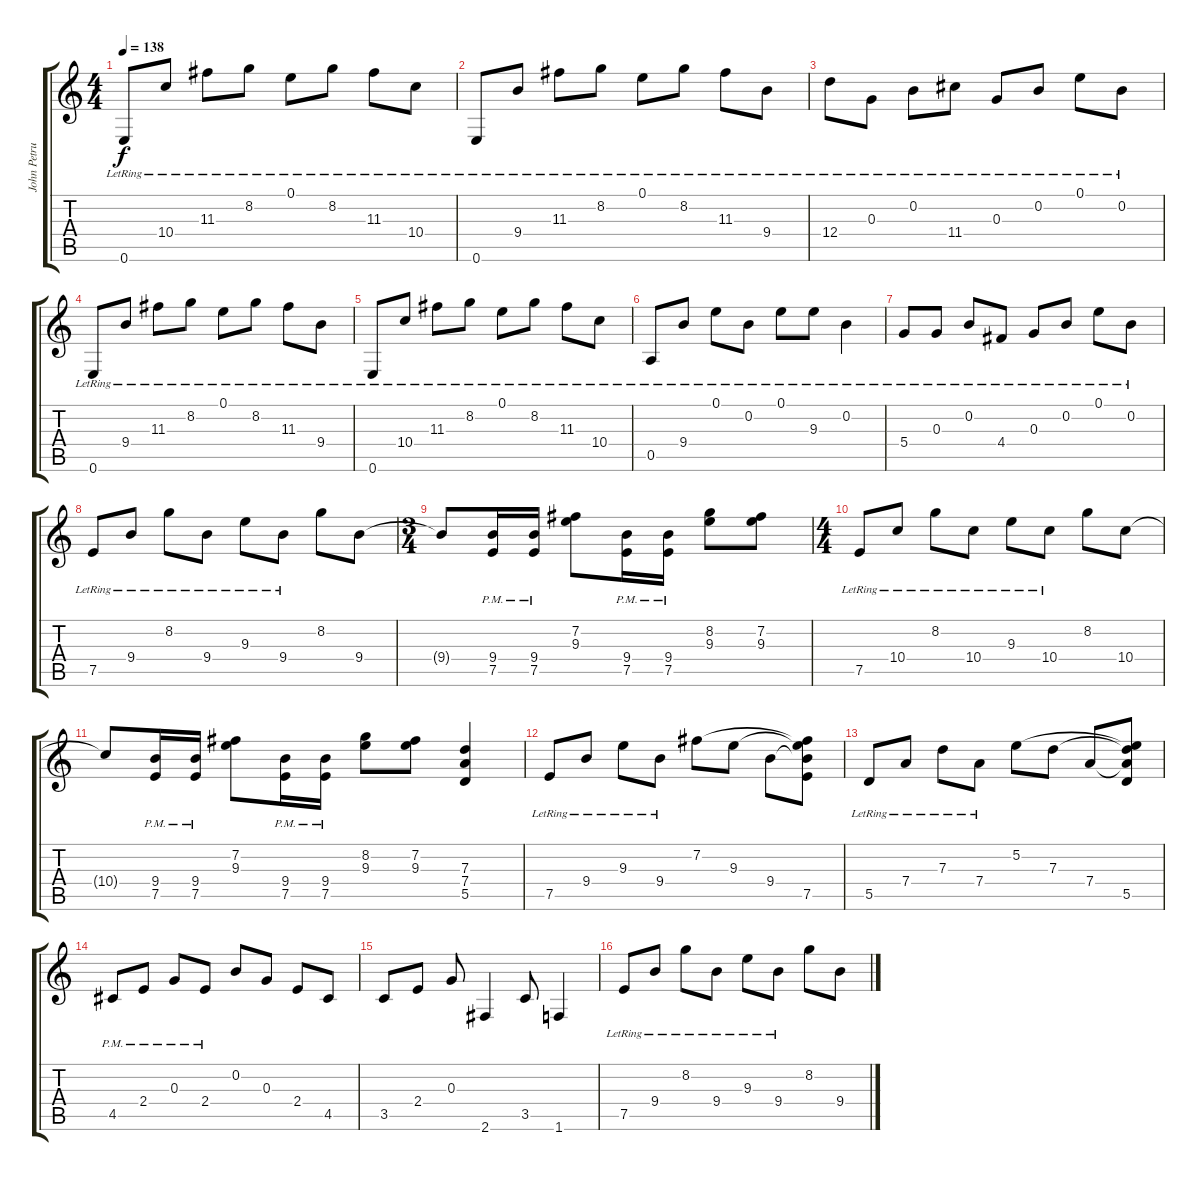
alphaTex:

\track ("John Petrucci" "John Petru") {instrument acousticguitarsteel}
\staff {score tabs}
\tuning (E4 B3 G3 D3 A2 E2) {hide}
\ts (4 4)
\tempo 138
\clef g2
\ks c
0.6{lr}.8{dy f} 10.4{lr}.8 11.3{lr}.8 8.2{lr}.8 0.1{lr}.8 8.2{lr}.8 11.3{lr}.8 10.4{lr}.8 |
0.6{lr}.8 9.4{lr}.8 11.3{lr}.8 8.2{lr}.8 0.1{lr}.8 8.2{lr}.8 11.3{lr}.8 9.4{lr}.8 |
12.4{lr}.8 0.3{lr}.8 0.2{lr}.8 11.4{lr}.8 0.3{lr}.8 0.2{lr}.8 0.1{lr}.8 0.2{lr}.8 |
0.6{lr}.8 9.4{lr}.8 11.3{lr}.8 8.2{lr}.8 0.1{lr}.8 8.2{lr}.8 11.3{lr}.8 9.4{lr}.8 |
0.6{lr}.8 10.4{lr}.8 11.3{lr}.8 8.2{lr}.8 0.1{lr}.8 8.2{lr}.8 11.3{lr}.8 10.4{lr}.8 |
0.5{lr}.8 9.4{lr}.8 0.1{lr}.8 0.2{lr}.8 0.1{lr}.8 9.3{lr}.8 0.2{lr}.4 |
5.4{lr}.8 0.3{lr}.8 0.2{lr}.8 4.4{lr}.8 0.3{lr}.8 0.2{lr}.8 0.1{lr}.8 0.2{lr}.8 |
7.5{lr}.8{instrument distortionguitar} 9.4{lr}.8 8.2{lr}.8 9.4{lr}.8 9.3{lr}.8 9.4{lr}.8 8.2.8 9.4.8 |
\ts (3 4)
9.4{t}.8 (9.4{pm} 7.5{pm}).16 (9.4{pm} 7.5{pm}).16 (7.2 9.3).8 (9.4{pm} 7.5).16 (9.4{pm} 7.5).16 (8.2 9.3).8 (7.2 9.3).8 |
\ts (4 4)
7.5{lr}.8 10.4{lr}.8 8.2{lr}.8 10.4{lr}.8 9.3{lr}.8 10.4{lr}.8 8.2.8 10.4.8 |
10.4{t}.8 (9.4{pm} 7.5{pm}).16 (9.4{pm} 7.5{pm}).16 (7.2 9.3).8 (9.4{pm} 7.5).16 (9.4{pm} 7.5).16 (8.2 9.3).8 (7.2 9.3).8 (7.3 7.4 5.5).4 |
7.5{lr}.8 9.4{lr}.8 9.3{lr}.8 9.4{lr}.8 7.2.8 9.3.8 9.4.8 (7.2{t} 9.3{t} 9.4{t} 7.5).8 |
5.5{lr}.8 7.4{lr}.8 7.3{lr}.8 7.4{lr}.8 5.2.8 7.3.8 7.4.8 (5.2{t} 7.3{t} 7.4{t} 5.5).8 |
4.5{pm}.8 2.4{pm}.8 0.3{pm}.8 2.4{pm}.8 0.2.8 0.3.8 2.4.8 4.5.8 |
3.5.8 2.4.8 0.3.8 2.6.4 3.5.8 1.6.4 |
7.5{lr}.8 9.4{lr}.8 8.2{lr}.8 9.4{lr}.8 9.3{lr}.8 9.4{lr}.8 8.2.8 9.4.8
